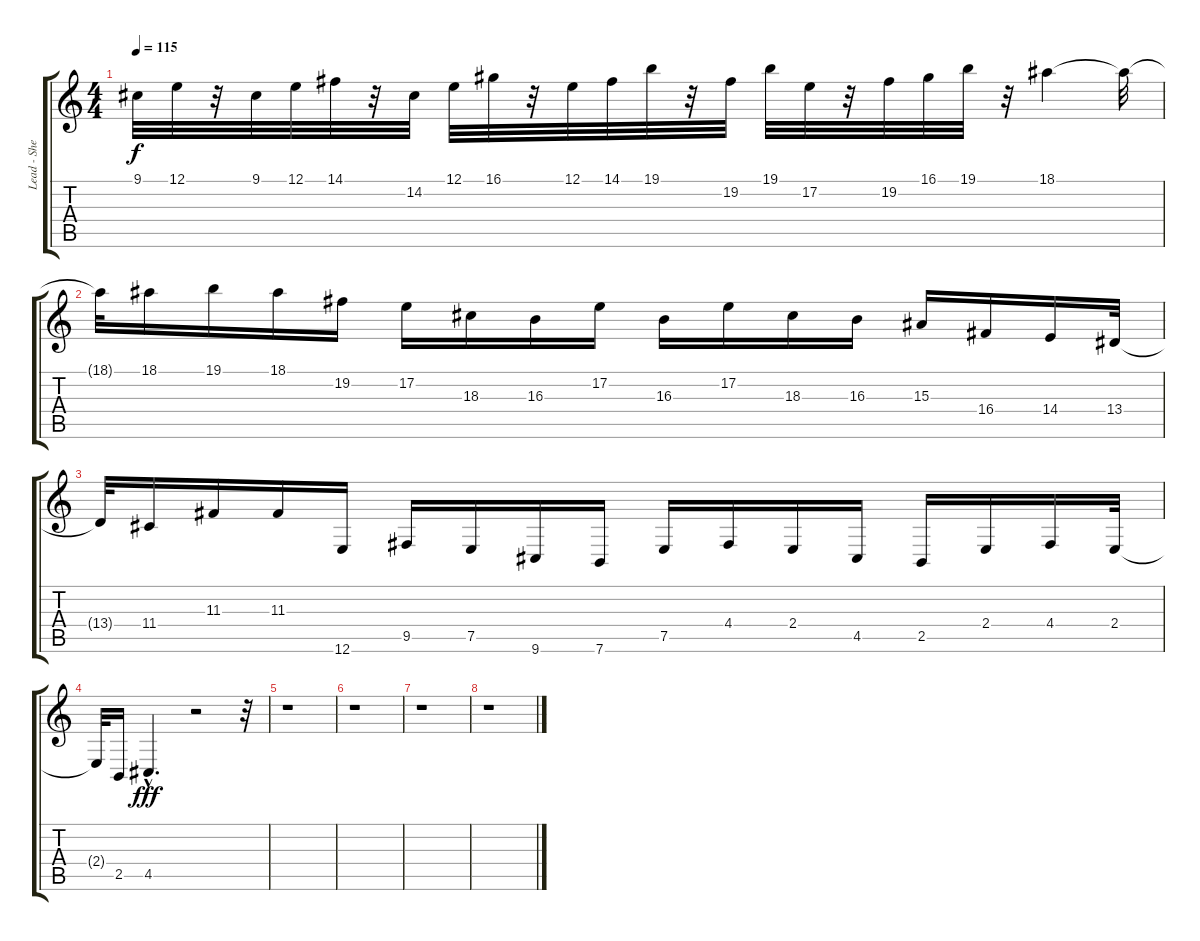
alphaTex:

\track ("Lead - Sherinian" "Lead - She") {instrument lead2sawtooth}
\staff {score tabs}
\tuning (E4 B3 G3 D3 A2 E2) {hide}
\ts (4 4)
\tempo 115
\clef g2
\ks c
9.1.32{dy f} 12.1.32 r.32 9.1.32 12.1.32 14.1.32 r.32 14.2.32 12.1.32 16.1.32 r.32 12.1.32 14.1.32 19.1.32 r.32 19.2.32 19.1.32 17.2.32 r.32 19.2.32 16.1.32 19.1.32 r.32 18.1.4 18.1{t}.32 |
18.1{t}.32 18.1.16 19.1.16 18.1.16 19.2.16 17.2.16 18.3.16 16.3.16 17.2.16 16.3.16 17.2.16 18.3.16 16.3.16 15.3.16 16.4.16 14.4.16 13.4.32 |
13.4{t}.32 11.4.16 11.3.16 11.3.16 12.6.16 9.5.16 7.5.16 9.6.16 7.6.16 7.5.16 4.4.16 2.4.16 4.5.16 2.5.16 2.4.16 4.4.16 2.4.32 |
2.4{t}.32 2.5.16 4.5{hac}.4{d dy fff} r.2 r.32 |
r.1 |
r.1 |
r.1 |
r.1
